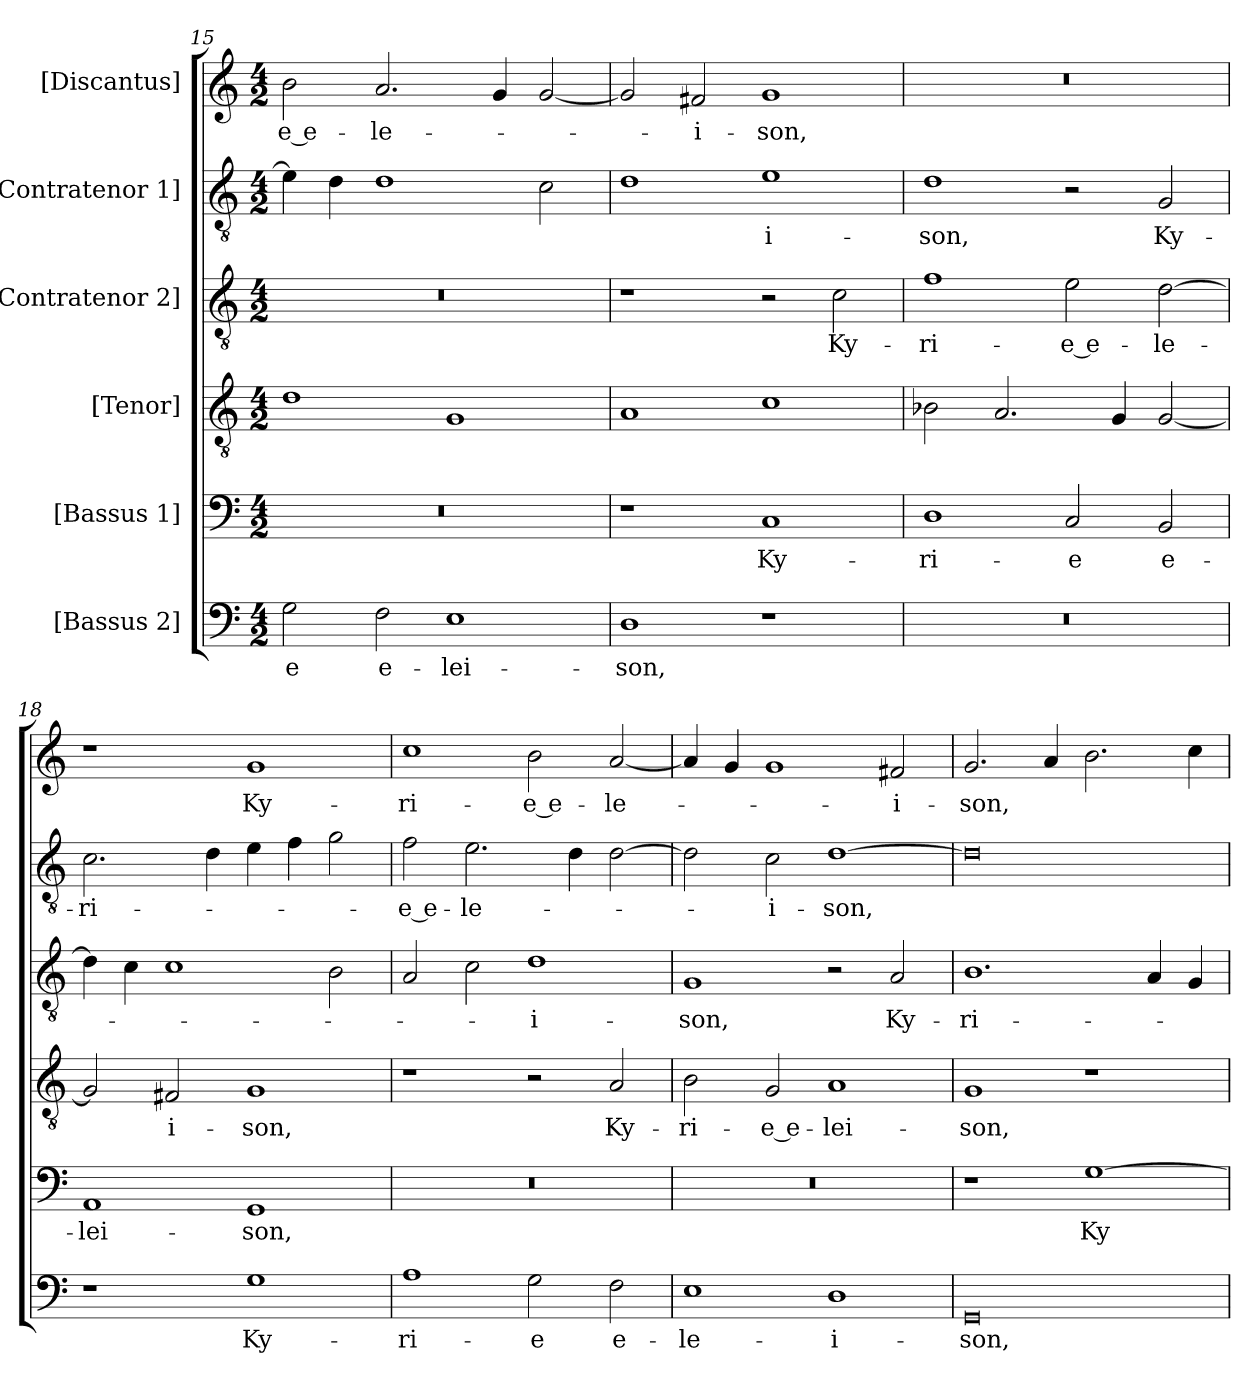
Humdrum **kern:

**kern	**text	**kern	**text	**kern	**text	**kern	**text	**kern	**text	**kern	**text
*part6	*part6	*part5	*part5	*part4	*part4	*part3	*part3	*part2	*part2	*part1	*part1
*staff6	*staff6	*staff5	*staff5	*staff4	*staff4	*staff3	*staff3	*staff2	*staff2	*staff1	*staff1
*I"[Bassus 2]	*	*I"[Bassus 1]	*	*I"[Tenor]	*	*I"[Contratenor 2]	*	*I"[Contratenor 1]	*	*I"[Discantus]	*
*clefF4	*	*clefF4	*	*clefGv2	*	*clefGv2	*	*clefGv2	*	*clefG2	*
*k[]	*	*k[]	*	*k[]	*	*k[]	*	*k[]	*	*k[]	*
*M4/2	*	*M4/2	*	*M4/2	*	*M4/2	*	*M4/2	*	*M4/2	*
=15	=15	=15	=15	=15	=15	=15	=15	=15	=15	=15	=15
2G\	-e	0r	.	1d\	.	0r	.	4e\]	.	2b\	-e e-
.	.	.	.	.	.	.	.	4d\	.	.	.
2F\	e-	.	.	.	.	.	.	1d\	.	2.a/	-le-
1E\	-lei-	.	.	1G/	.	.	.	.	.	.	.
.	.	.	.	.	.	.	.	.	.	4g/	.
.	.	.	.	.	.	.	.	2c\	.	[2g/	.
=16	=16	=16	=16	=16	=16	=16	=16	=16	=16	=16	=16
1D\	-son,	1r	.	1A/	.	1r	.	1d\	.	2g/]	.
.	.	.	.	.	.	.	.	.	.	2f#X/	-i-
1r	.	1C/	Ky-	1c\	.	2r	.	1e\	-i-	1g/	-son,
.	.	.	.	.	.	2c\	Ky-	.	.	.	.
=17	=17	=17	=17	=17	=17	=17	=17	=17	=17	=17	=17
0r	.	1D\	-ri-	2B-\	.	1f\	-ri-	1d\	-son,	0r	.
.	.	.	.	2.A/	.	.	.	.	.	.	.
.	.	2C/	-e	.	.	2e\	-e e-	2r	.	.	.
.	.	.	.	4G/	.	.	.	.	.	.	.
.	.	2BB/	e-	[2G/	.	[2d\	-le-	2G/	Ky-	.	.
=18	=18	=18	=18	=18	=18	=18	=18	=18	=18	=18	=18
1r	.	1AA/	-lei-	2G/]	.	4d\]	.	2.c\	-ri-	1r	.
.	.	.	.	.	.	4c\	.	.	.	.	.
.	.	.	.	2F#X/	-i-	1c\	.	.	.	.	.
.	.	.	.	.	.	.	.	4d\	.	.	.
1G\	Ky-	1GG/	-son,	1G/	-son,	.	.	4e\	.	1g/	Ky-
.	.	.	.	.	.	.	.	4f\	.	.	.
.	.	.	.	.	.	2B\	.	2g\	.	.	.
=19	=19	=19	=19	=19	=19	=19	=19	=19	=19	=19	=19
1A\	-ri-	0r	.	1r	.	2A/	.	2f\	-e e-	1cc\	-ri-
.	.	.	.	.	.	2c\	.	2.e\	-le-	.	.
2G\	-e	.	.	2r	.	1d\	-i-	.	.	2b\	-e e-
.	.	.	.	.	.	.	.	4d\	.	.	.
2F\	e-	.	.	2A/	Ky-	.	.	[2d\	.	[2a/	-le-
=20	=20	=20	=20	=20	=20	=20	=20	=20	=20	=20	=20
1E\	-le-	0r	.	2B\	-ri-	1G/	-son,	2d\]	.	4a/]	.
.	.	.	.	.	.	.	.	.	.	4g/	.
.	.	.	.	2G/	-e e-	.	.	2c\	-i-	1g/	.
1D\	-i-	.	.	1A/	-lei-	2r	.	[1d\	-son,	.	.
.	.	.	.	.	.	2A/	Ky-	.	.	2f#X/	-i-
=21	=21	=21	=21	=21	=21	=21	=21	=21	=21	=21	=21
0GG/	-son,	1r	.	1G/	-son,	1.B\	-ri-	0d\]	.	2.g/	-son,
.	.	.	.	.	.	.	.	.	.	4a/	.
.	.	[1G\	Ky-	1r	.	.	.	.	.	2.b\	.
.	.	.	.	.	.	4A/	.	.	.	.	.
.	.	.	.	.	.	4G/	.	.	.	4cc\	.
=	=	=	=	=	=	=	=	=	=	=	=
*-	*-	*-	*-	*-	*-	*-	*-	*-	*-	*-	*-
